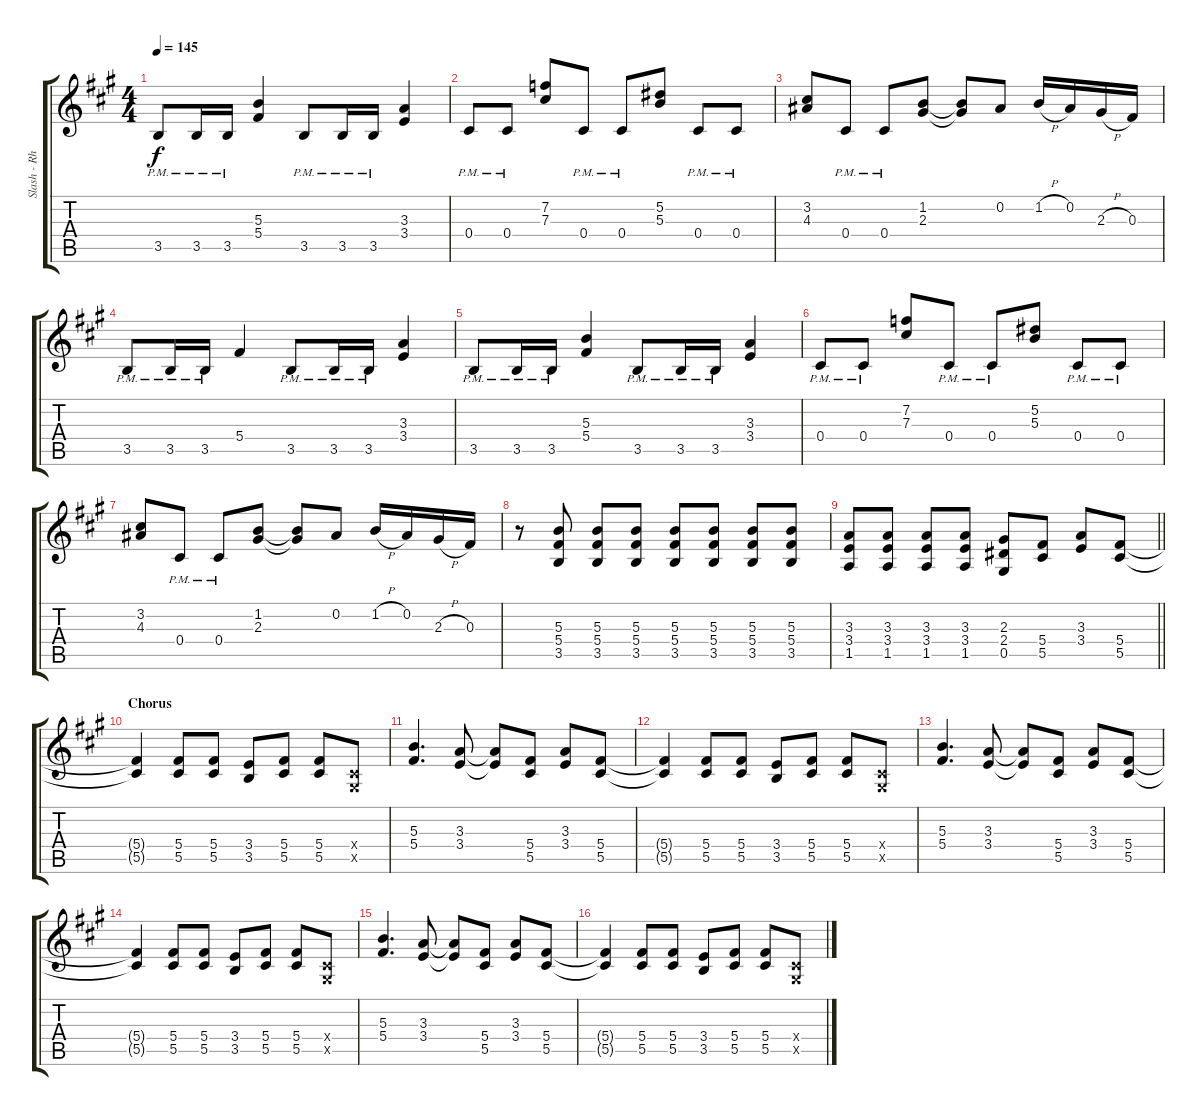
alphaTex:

\track ("Slash - Rhythm Guitar" "Slash - Rh") {instrument distortionguitar}
\staff {score tabs}
\tuning (Eb4 Bb3 Gb3 Db3 Ab2 Eb2) {hide}
\ts (4 4)
\tempo 145
\clef g2
\ks a
3.5{pm}.8{dy f} 3.5{pm}.16 3.5{pm}.16 (5.3 5.4).4 3.5{pm}.8 3.5{pm}.16 3.5{pm}.16 (3.3 3.4).4 |
0.4{pm}.8 0.4{pm}.8 (7.2 7.3).8 0.4{pm}.8 0.4{pm}.8 (5.2 5.3).8 0.4{pm}.8 0.4{pm}.8 |
(3.2 4.3).8 0.4{pm}.8 0.4{pm}.8 (1.2 2.3).8 (1.2{t} 2.3{t}).8 0.2.8 1.2{h}.16 0.2.16 2.3{h}.16 0.3.16 |
3.5{pm}.8 3.5{pm}.16 3.5{pm}.16 5.4.4 3.5{pm}.8 3.5{pm}.16 3.5{pm}.16 (3.3 3.4).4 |
3.5{pm}.8 3.5{pm}.16 3.5{pm}.16 (5.3 5.4).4 3.5{pm}.8 3.5{pm}.16 3.5{pm}.16 (3.3 3.4).4 |
0.4{pm}.8 0.4{pm}.8 (7.2 7.3).8 0.4{pm}.8 0.4{pm}.8 (5.2 5.3).8 0.4{pm}.8 0.4{pm}.8 |
(3.2 4.3).8 0.4{pm}.8 0.4{pm}.8 (1.2 2.3).8 (1.2{t} 2.3{t}).8 0.2.8 1.2{h}.16 0.2.16 2.3{h}.16 0.3.16 |
r.8 (5.3 5.4 3.5).8 (5.3 5.4 3.5).8 (5.3 5.4 3.5).8 (5.3 5.4 3.5).8 (5.3 5.4 3.5).8 (5.3 5.4 3.5).8 (5.3 5.4 3.5).8 |
\barLineRight lightlight
(3.3 3.4 1.5).8 (3.3 3.4 1.5).8 (3.3 3.4 1.5).8 (3.3 3.4 1.5).8 (2.3 2.4 0.5).8 (5.4 5.5).8 (3.3 3.4).8 (5.4 5.5).8 |
\section ("" "Chorus")
(5.4{t} 5.5{t}).4 (5.4 5.5).8 (5.4 5.5).8 (3.4 3.5).8 (5.4 5.5).8 (5.4 5.5).8 (0.4{x} 0.5{x}).8 |
(5.3 5.4).4{d} (3.3 3.4).8 (3.3{t} 3.4{t}).8 (5.4 5.5).8 (3.3 3.4).8 (5.4 5.5).8 |
(5.4{t} 5.5{t}).4 (5.4 5.5).8 (5.4 5.5).8 (3.4 3.5).8 (5.4 5.5).8 (5.4 5.5).8 (0.4{x} 0.5{x}).8 |
(5.3 5.4).4{d} (3.3 3.4).8 (3.3{t} 3.4{t}).8 (5.4 5.5).8 (3.3 3.4).8 (5.4 5.5).8 |
(5.4{t} 5.5{t}).4 (5.4 5.5).8 (5.4 5.5).8 (3.4 3.5).8 (5.4 5.5).8 (5.4 5.5).8 (0.4{x} 0.5{x}).8 |
(5.3 5.4).4{d} (3.3 3.4).8 (3.3{t} 3.4{t}).8 (5.4 5.5).8 (3.3 3.4).8 (5.4 5.5).8 |
(5.4{t} 5.5{t}).4 (5.4 5.5).8 (5.4 5.5).8 (3.4 3.5).8 (5.4 5.5).8 (5.4 5.5).8 (0.4{x} 0.5{x}).8
